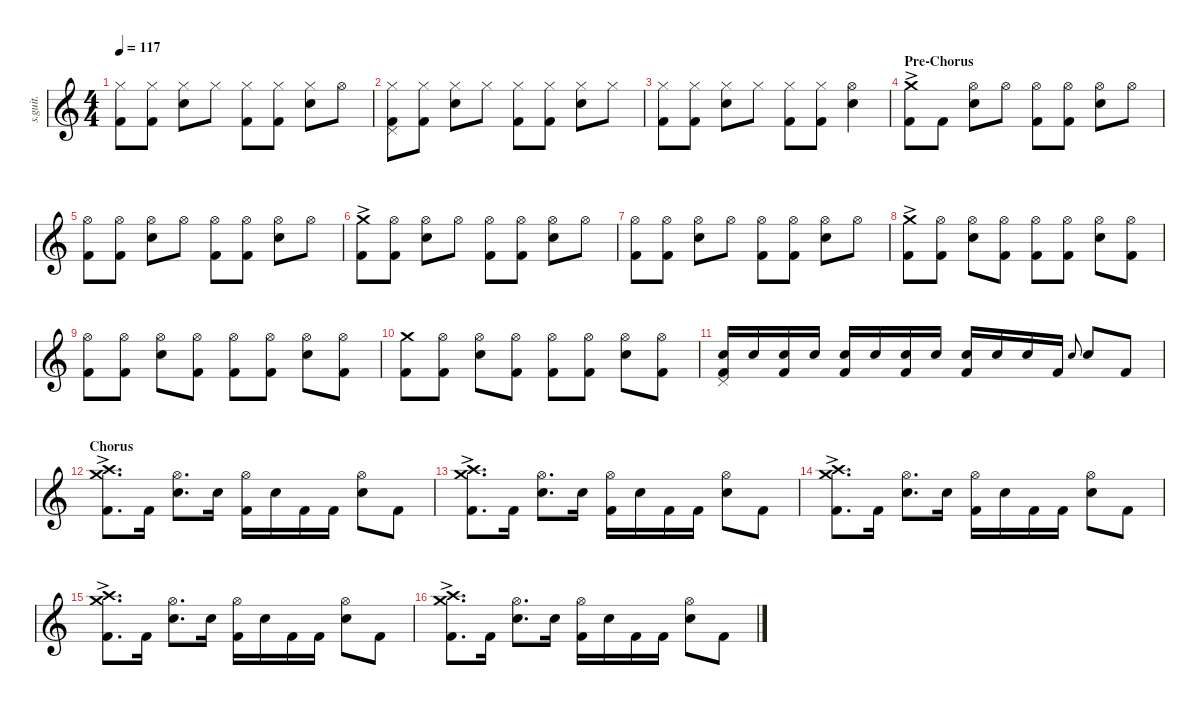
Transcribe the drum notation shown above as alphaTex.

\defaultSystemsLayout 4
\hideDynamics
\bracketExtendMode nobrackets
\track ("Dave Grohl" "s.guit.") {instrument percussion}
\staff {score}
\articulation defaults
\ts (4 4)
\tempo 117
\clef g2
\ks c
("Hi-Hat (closed)" "Kick (hit) 2").8{lyrics (0 "") lyrics (1 "") lyrics (2 "") lyrics (3 "") lyrics (4 "") dy mf} ("Hi-Hat (closed)" "Kick (hit) 2").8{lyrics (0 "") lyrics (1 "") lyrics (2 "") lyrics (3 "") lyrics (4 "")} ("Hi-Hat (closed)" "Snare (hit) 2").8{lyrics (0 "") lyrics (1 "") lyrics (2 "") lyrics (3 "") lyrics (4 "")} "Hi-Hat (closed)".8{lyrics (0 "") lyrics (1 "") lyrics (2 "") lyrics (3 "") lyrics (4 "")} ("Hi-Hat (closed)" "Kick (hit) 2").8{lyrics (0 "") lyrics (1 "") lyrics (2 "") lyrics (3 "") lyrics (4 "")} ("Hi-Hat (closed)" "Kick (hit) 2").8{lyrics (0 "") lyrics (1 "") lyrics (2 "") lyrics (3 "") lyrics (4 "")} ("Hi-Hat (closed)" "Snare (hit) 2").8{lyrics (0 "") lyrics (1 "") lyrics (2 "") lyrics (3 "") lyrics (4 "")} "Hi-Hat (open)".8{lyrics (0 "") lyrics (1 "") lyrics (2 "") lyrics (3 "") lyrics (4 "")} |
("Hi-Hat (closed)" "Kick (hit) 2" "Pedal Hi-Hat (hit)").8{lyrics (0 "") lyrics (1 "") lyrics (2 "") lyrics (3 "") lyrics (4 "")} ("Hi-Hat (closed)" "Kick (hit) 2").8{lyrics (0 "") lyrics (1 "") lyrics (2 "") lyrics (3 "") lyrics (4 "")} ("Hi-Hat (closed)" "Snare (hit) 2").8{lyrics (0 "") lyrics (1 "") lyrics (2 "") lyrics (3 "") lyrics (4 "")} "Hi-Hat (closed)".8{lyrics (0 "") lyrics (1 "") lyrics (2 "") lyrics (3 "") lyrics (4 "")} ("Hi-Hat (closed)" "Kick (hit) 2").8{lyrics (0 "") lyrics (1 "") lyrics (2 "") lyrics (3 "") lyrics (4 "")} ("Hi-Hat (closed)" "Kick (hit) 2").8{lyrics (0 "") lyrics (1 "") lyrics (2 "") lyrics (3 "") lyrics (4 "")} ("Hi-Hat (closed)" "Snare (hit) 2").8{lyrics (0 "") lyrics (1 "") lyrics (2 "") lyrics (3 "") lyrics (4 "")} "Hi-Hat (closed)".8{lyrics (0 "") lyrics (1 "") lyrics (2 "") lyrics (3 "") lyrics (4 "")} |
("Hi-Hat (closed)" "Kick (hit) 2").8{lyrics (0 "") lyrics (1 "") lyrics (2 "") lyrics (3 "") lyrics (4 "")} ("Hi-Hat (closed)" "Kick (hit) 2").8{lyrics (0 "") lyrics (1 "") lyrics (2 "") lyrics (3 "") lyrics (4 "")} ("Hi-Hat (closed)" "Snare (hit) 2").8{lyrics (0 "") lyrics (1 "") lyrics (2 "") lyrics (3 "") lyrics (4 "")} "Hi-Hat (closed)".8{lyrics (0 "") lyrics (1 "") lyrics (2 "") lyrics (3 "") lyrics (4 "")} ("Hi-Hat (closed)" "Kick (hit) 2").8{lyrics (0 "") lyrics (1 "") lyrics (2 "") lyrics (3 "") lyrics (4 "")} ("Hi-Hat (closed)" "Kick (hit) 2").8{lyrics (0 "") lyrics (1 "") lyrics (2 "") lyrics (3 "") lyrics (4 "")} ("Hi-Hat (open)" "Snare (hit) 2").4{lyrics (0 "") lyrics (1 "") lyrics (2 "") lyrics (3 "") lyrics (4 "")} |
\section ("" "Pre-Chorus")
("Crash medium (hit)"{ac} "Kick (hit) 2").8{lyrics (0 "") lyrics (1 "") lyrics (2 "") lyrics (3 "") lyrics (4 "") dy f} "Kick (hit) 2".8{lyrics (0 "") lyrics (1 "") lyrics (2 "") lyrics (3 "") lyrics (4 "")} ("Hi-Hat (open)" "Snare (hit) 2").8{lyrics (0 "") lyrics (1 "") lyrics (2 "") lyrics (3 "") lyrics (4 "")} "Hi-Hat (open)".8{lyrics (0 "") lyrics (1 "") lyrics (2 "") lyrics (3 "") lyrics (4 "")} ("Hi-Hat (open)" "Kick (hit) 2").8{lyrics (0 "") lyrics (1 "") lyrics (2 "") lyrics (3 "") lyrics (4 "")} ("Hi-Hat (open)" "Kick (hit) 2").8{lyrics (0 "") lyrics (1 "") lyrics (2 "") lyrics (3 "") lyrics (4 "")} ("Hi-Hat (open)" "Snare (hit) 2").8{lyrics (0 "") lyrics (1 "") lyrics (2 "") lyrics (3 "") lyrics (4 "")} "Hi-Hat (open)".8{lyrics (0 "") lyrics (1 "") lyrics (2 "") lyrics (3 "") lyrics (4 "")} |
("Hi-Hat (open)" "Kick (hit) 2").8{lyrics (0 "") lyrics (1 "") lyrics (2 "") lyrics (3 "") lyrics (4 "")} ("Hi-Hat (open)" "Kick (hit) 2").8{lyrics (0 "") lyrics (1 "") lyrics (2 "") lyrics (3 "") lyrics (4 "")} ("Hi-Hat (open)" "Snare (hit) 2").8{lyrics (0 "") lyrics (1 "") lyrics (2 "") lyrics (3 "") lyrics (4 "")} "Hi-Hat (open)".8{lyrics (0 "") lyrics (1 "") lyrics (2 "") lyrics (3 "") lyrics (4 "")} ("Hi-Hat (open)" "Kick (hit) 2").8{lyrics (0 "") lyrics (1 "") lyrics (2 "") lyrics (3 "") lyrics (4 "")} ("Hi-Hat (open)" "Kick (hit) 2").8{lyrics (0 "") lyrics (1 "") lyrics (2 "") lyrics (3 "") lyrics (4 "")} ("Hi-Hat (open)" "Snare (hit) 2").8{lyrics (0 "") lyrics (1 "") lyrics (2 "") lyrics (3 "") lyrics (4 "")} "Hi-Hat (open)".8{lyrics (0 "") lyrics (1 "") lyrics (2 "") lyrics (3 "") lyrics (4 "")} |
("Crash medium (hit)"{ac} "Kick (hit) 2").8{lyrics (0 "") lyrics (1 "") lyrics (2 "") lyrics (3 "") lyrics (4 "")} ("Hi-Hat (open)" "Kick (hit) 2").8{lyrics (0 "") lyrics (1 "") lyrics (2 "") lyrics (3 "") lyrics (4 "")} ("Hi-Hat (open)" "Snare (hit) 2").8{lyrics (0 "") lyrics (1 "") lyrics (2 "") lyrics (3 "") lyrics (4 "")} "Hi-Hat (open)".8{lyrics (0 "") lyrics (1 "") lyrics (2 "") lyrics (3 "") lyrics (4 "")} ("Hi-Hat (open)" "Kick (hit) 2").8{lyrics (0 "") lyrics (1 "") lyrics (2 "") lyrics (3 "") lyrics (4 "")} ("Hi-Hat (open)" "Kick (hit) 2").8{lyrics (0 "") lyrics (1 "") lyrics (2 "") lyrics (3 "") lyrics (4 "")} ("Hi-Hat (open)" "Snare (hit) 2").8{lyrics (0 "") lyrics (1 "") lyrics (2 "") lyrics (3 "") lyrics (4 "")} "Hi-Hat (open)".8{lyrics (0 "") lyrics (1 "") lyrics (2 "") lyrics (3 "") lyrics (4 "")} |
("Hi-Hat (open)" "Kick (hit) 2").8{lyrics (0 "") lyrics (1 "") lyrics (2 "") lyrics (3 "") lyrics (4 "")} ("Hi-Hat (open)" "Kick (hit) 2").8{lyrics (0 "") lyrics (1 "") lyrics (2 "") lyrics (3 "") lyrics (4 "")} ("Hi-Hat (open)" "Snare (hit) 2").8{lyrics (0 "") lyrics (1 "") lyrics (2 "") lyrics (3 "") lyrics (4 "")} "Hi-Hat (open)".8{lyrics (0 "") lyrics (1 "") lyrics (2 "") lyrics (3 "") lyrics (4 "")} ("Hi-Hat (open)" "Kick (hit) 2").8{lyrics (0 "") lyrics (1 "") lyrics (2 "") lyrics (3 "") lyrics (4 "")} ("Hi-Hat (open)" "Kick (hit) 2").8{lyrics (0 "") lyrics (1 "") lyrics (2 "") lyrics (3 "") lyrics (4 "")} ("Hi-Hat (open)" "Snare (hit) 2").8{lyrics (0 "") lyrics (1 "") lyrics (2 "") lyrics (3 "") lyrics (4 "")} "Hi-Hat (open)".8{lyrics (0 "") lyrics (1 "") lyrics (2 "") lyrics (3 "") lyrics (4 "")} |
("Crash medium (hit)"{ac} "Kick (hit) 2").8{lyrics (0 "") lyrics (1 "") lyrics (2 "") lyrics (3 "") lyrics (4 "")} ("Hi-Hat (open)" "Kick (hit) 2").8{lyrics (0 "") lyrics (1 "") lyrics (2 "") lyrics (3 "") lyrics (4 "")} ("Hi-Hat (open)" "Snare (hit) 2").8{lyrics (0 "") lyrics (1 "") lyrics (2 "") lyrics (3 "") lyrics (4 "")} ("Hi-Hat (open)" "Kick (hit) 2").8{lyrics (0 "") lyrics (1 "") lyrics (2 "") lyrics (3 "") lyrics (4 "")} ("Hi-Hat (open)" "Kick (hit) 2").8{lyrics (0 "") lyrics (1 "") lyrics (2 "") lyrics (3 "") lyrics (4 "")} ("Hi-Hat (open)" "Kick (hit) 2").8{lyrics (0 "") lyrics (1 "") lyrics (2 "") lyrics (3 "") lyrics (4 "")} ("Hi-Hat (open)" "Snare (hit) 2").8{lyrics (0 "") lyrics (1 "") lyrics (2 "") lyrics (3 "") lyrics (4 "")} ("Hi-Hat (open)" "Kick (hit) 2").8{lyrics (0 "") lyrics (1 "") lyrics (2 "") lyrics (3 "") lyrics (4 "")} |
("Hi-Hat (open)" "Kick (hit) 2").8{lyrics (0 "") lyrics (1 "") lyrics (2 "") lyrics (3 "") lyrics (4 "")} ("Hi-Hat (open)" "Kick (hit) 2").8{lyrics (0 "") lyrics (1 "") lyrics (2 "") lyrics (3 "") lyrics (4 "")} ("Hi-Hat (open)" "Snare (hit) 2").8{lyrics (0 "") lyrics (1 "") lyrics (2 "") lyrics (3 "") lyrics (4 "")} ("Hi-Hat (open)" "Kick (hit) 2").8{lyrics (0 "") lyrics (1 "") lyrics (2 "") lyrics (3 "") lyrics (4 "")} ("Hi-Hat (open)" "Kick (hit) 2").8{lyrics (0 "") lyrics (1 "") lyrics (2 "") lyrics (3 "") lyrics (4 "")} ("Hi-Hat (open)" "Kick (hit) 2").8{lyrics (0 "") lyrics (1 "") lyrics (2 "") lyrics (3 "") lyrics (4 "")} ("Hi-Hat (open)" "Snare (hit) 2").8{lyrics (0 "") lyrics (1 "") lyrics (2 "") lyrics (3 "") lyrics (4 "")} ("Hi-Hat (open)" "Kick (hit) 2").8{lyrics (0 "") lyrics (1 "") lyrics (2 "") lyrics (3 "") lyrics (4 "")} |
("Kick (hit) 2" "Crash medium (hit)").8{lyrics (0 "") lyrics (1 "") lyrics (2 "") lyrics (3 "") lyrics (4 "")} ("Hi-Hat (open)" "Kick (hit) 2").8{lyrics (0 "") lyrics (1 "") lyrics (2 "") lyrics (3 "") lyrics (4 "")} ("Hi-Hat (open)" "Snare (hit) 2").8{lyrics (0 "") lyrics (1 "") lyrics (2 "") lyrics (3 "") lyrics (4 "")} ("Hi-Hat (open)" "Kick (hit) 2").8{lyrics (0 "") lyrics (1 "") lyrics (2 "") lyrics (3 "") lyrics (4 "")} ("Hi-Hat (open)" "Kick (hit) 2").8{lyrics (0 "") lyrics (1 "") lyrics (2 "") lyrics (3 "") lyrics (4 "")} ("Hi-Hat (open)" "Kick (hit) 2").8{lyrics (0 "") lyrics (1 "") lyrics (2 "") lyrics (3 "") lyrics (4 "")} ("Hi-Hat (open)" "Snare (hit) 2").8{lyrics (0 "") lyrics (1 "") lyrics (2 "") lyrics (3 "") lyrics (4 "")} ("Hi-Hat (open)" "Kick (hit) 2").8{lyrics (0 "") lyrics (1 "") lyrics (2 "") lyrics (3 "") lyrics (4 "")} |
("Snare (hit) 2" "Kick (hit) 2" "Pedal Hi-Hat (hit)").16{lyrics (0 "") lyrics (1 "") lyrics (2 "") lyrics (3 "") lyrics (4 "")} "Snare (hit) 2".16{lyrics (0 "") lyrics (1 "") lyrics (2 "") lyrics (3 "") lyrics (4 "")} ("Snare (hit) 2" "Kick (hit) 2").16{lyrics (0 "") lyrics (1 "") lyrics (2 "") lyrics (3 "") lyrics (4 "")} "Snare (hit) 2".16{lyrics (0 "") lyrics (1 "") lyrics (2 "") lyrics (3 "") lyrics (4 "")} ("Snare (hit) 2" "Kick (hit) 2").16{lyrics (0 "") lyrics (1 "") lyrics (2 "") lyrics (3 "") lyrics (4 "")} "Snare (hit) 2".16{lyrics (0 "") lyrics (1 "") lyrics (2 "") lyrics (3 "") lyrics (4 "")} ("Snare (hit) 2" "Kick (hit) 2").16{lyrics (0 "") lyrics (1 "") lyrics (2 "") lyrics (3 "") lyrics (4 "")} "Snare (hit) 2".16{lyrics (0 "") lyrics (1 "") lyrics (2 "") lyrics (3 "") lyrics (4 "")} ("Snare (hit) 2" "Kick (hit) 2").16{lyrics (0 "") lyrics (1 "") lyrics (2 "") lyrics (3 "") lyrics (4 "")} "Snare (hit) 2".16{lyrics (0 "") lyrics (1 "") lyrics (2 "") lyrics (3 "") lyrics (4 "")} "Snare (hit) 2".16{lyrics (0 "") lyrics (1 "") lyrics (2 "") lyrics (3 "") lyrics (4 "")} "Kick (hit) 2".16{lyrics (0 "") lyrics (1 "") lyrics (2 "") lyrics (3 "") lyrics (4 "")} "Snare (hit) 2".8{lyrics (0 "") lyrics (1 "") lyrics (2 "") lyrics (3 "") lyrics (4 "") gr onbeat} "Snare (hit) 2".8{lyrics (0 "") lyrics (1 "") lyrics (2 "") lyrics (3 "") lyrics (4 "")} "Kick (hit) 2".8{lyrics (0 "") lyrics (1 "") lyrics (2 "") lyrics (3 "") lyrics (4 "")} |
\section ("" "Chorus")
("Crash medium (hit)"{ac} "Kick (hit) 2" "Crash high (hit)").8{d lyrics (0 "") lyrics (1 "") lyrics (2 "") lyrics (3 "") lyrics (4 "")} "Kick (hit) 2".16{lyrics (0 "") lyrics (1 "") lyrics (2 "") lyrics (3 "") lyrics (4 "")} ("Hi-Hat (open)" "Snare (hit) 2").8{d lyrics (0 "") lyrics (1 "") lyrics (2 "") lyrics (3 "") lyrics (4 "")} "Snare (hit) 2".16{lyrics (0 "") lyrics (1 "") lyrics (2 "") lyrics (3 "") lyrics (4 "")} ("Hi-Hat (open)" "Kick (hit) 2").16{lyrics (0 "") lyrics (1 "") lyrics (2 "") lyrics (3 "") lyrics (4 "")} "Snare (hit) 2".16{lyrics (0 "") lyrics (1 "") lyrics (2 "") lyrics (3 "") lyrics (4 "")} "Kick (hit) 2".16{lyrics (0 "") lyrics (1 "") lyrics (2 "") lyrics (3 "") lyrics (4 "")} "Kick (hit) 2".16{lyrics (0 "") lyrics (1 "") lyrics (2 "") lyrics (3 "") lyrics (4 "")} ("Hi-Hat (open)" "Snare (hit) 2").8{lyrics (0 "") lyrics (1 "") lyrics (2 "") lyrics (3 "") lyrics (4 "")} "Kick (hit) 2".8{lyrics (0 "") lyrics (1 "") lyrics (2 "") lyrics (3 "") lyrics (4 "")} |
("Crash medium (hit)"{ac} "Kick (hit) 2" "Crash high (hit)").8{d lyrics (0 "") lyrics (1 "") lyrics (2 "") lyrics (3 "") lyrics (4 "")} "Kick (hit) 2".16{lyrics (0 "") lyrics (1 "") lyrics (2 "") lyrics (3 "") lyrics (4 "")} ("Hi-Hat (open)" "Snare (hit) 2").8{d lyrics (0 "") lyrics (1 "") lyrics (2 "") lyrics (3 "") lyrics (4 "")} "Snare (hit) 2".16{lyrics (0 "") lyrics (1 "") lyrics (2 "") lyrics (3 "") lyrics (4 "")} ("Hi-Hat (open)" "Kick (hit) 2").16{lyrics (0 "") lyrics (1 "") lyrics (2 "") lyrics (3 "") lyrics (4 "")} "Snare (hit) 2".16{lyrics (0 "") lyrics (1 "") lyrics (2 "") lyrics (3 "") lyrics (4 "")} "Kick (hit) 2".16{lyrics (0 "") lyrics (1 "") lyrics (2 "") lyrics (3 "") lyrics (4 "")} "Kick (hit) 2".16{lyrics (0 "") lyrics (1 "") lyrics (2 "") lyrics (3 "") lyrics (4 "")} ("Hi-Hat (open)" "Snare (hit) 2").8{lyrics (0 "") lyrics (1 "") lyrics (2 "") lyrics (3 "") lyrics (4 "")} "Kick (hit) 2".8{lyrics (0 "") lyrics (1 "") lyrics (2 "") lyrics (3 "") lyrics (4 "")} |
("Crash medium (hit)"{ac} "Kick (hit) 2" "Crash high (hit)").8{d lyrics (0 "") lyrics (1 "") lyrics (2 "") lyrics (3 "") lyrics (4 "")} "Kick (hit) 2".16{lyrics (0 "") lyrics (1 "") lyrics (2 "") lyrics (3 "") lyrics (4 "")} ("Hi-Hat (open)" "Snare (hit) 2").8{d lyrics (0 "") lyrics (1 "") lyrics (2 "") lyrics (3 "") lyrics (4 "")} "Snare (hit) 2".16{lyrics (0 "") lyrics (1 "") lyrics (2 "") lyrics (3 "") lyrics (4 "")} ("Hi-Hat (open)" "Kick (hit) 2").16{lyrics (0 "") lyrics (1 "") lyrics (2 "") lyrics (3 "") lyrics (4 "")} "Snare (hit) 2".16{lyrics (0 "") lyrics (1 "") lyrics (2 "") lyrics (3 "") lyrics (4 "")} "Kick (hit) 2".16{lyrics (0 "") lyrics (1 "") lyrics (2 "") lyrics (3 "") lyrics (4 "")} "Kick (hit) 2".16{lyrics (0 "") lyrics (1 "") lyrics (2 "") lyrics (3 "") lyrics (4 "")} ("Hi-Hat (open)" "Snare (hit) 2").8{lyrics (0 "") lyrics (1 "") lyrics (2 "") lyrics (3 "") lyrics (4 "")} "Kick (hit) 2".8{lyrics (0 "") lyrics (1 "") lyrics (2 "") lyrics (3 "") lyrics (4 "")} |
("Crash medium (hit)"{ac} "Kick (hit) 2" "Crash high (hit)").8{d lyrics (0 "") lyrics (1 "") lyrics (2 "") lyrics (3 "") lyrics (4 "")} "Kick (hit) 2".16{lyrics (0 "") lyrics (1 "") lyrics (2 "") lyrics (3 "") lyrics (4 "")} ("Hi-Hat (open)" "Snare (hit) 2").8{d lyrics (0 "") lyrics (1 "") lyrics (2 "") lyrics (3 "") lyrics (4 "")} "Snare (hit) 2".16{lyrics (0 "") lyrics (1 "") lyrics (2 "") lyrics (3 "") lyrics (4 "")} ("Hi-Hat (open)" "Kick (hit) 2").16{lyrics (0 "") lyrics (1 "") lyrics (2 "") lyrics (3 "") lyrics (4 "")} "Snare (hit) 2".16{lyrics (0 "") lyrics (1 "") lyrics (2 "") lyrics (3 "") lyrics (4 "")} "Kick (hit) 2".16{lyrics (0 "") lyrics (1 "") lyrics (2 "") lyrics (3 "") lyrics (4 "")} "Kick (hit) 2".16{lyrics (0 "") lyrics (1 "") lyrics (2 "") lyrics (3 "") lyrics (4 "")} ("Hi-Hat (open)" "Snare (hit) 2").8{lyrics (0 "") lyrics (1 "") lyrics (2 "") lyrics (3 "") lyrics (4 "")} "Kick (hit) 2".8{lyrics (0 "") lyrics (1 "") lyrics (2 "") lyrics (3 "") lyrics (4 "")} |
("Crash medium (hit)"{ac} "Kick (hit) 2" "Crash high (hit)").8{d lyrics (0 "") lyrics (1 "") lyrics (2 "") lyrics (3 "") lyrics (4 "")} "Kick (hit) 2".16{lyrics (0 "") lyrics (1 "") lyrics (2 "") lyrics (3 "") lyrics (4 "")} ("Hi-Hat (open)" "Snare (hit) 2").8{d lyrics (0 "") lyrics (1 "") lyrics (2 "") lyrics (3 "") lyrics (4 "")} "Snare (hit) 2".16{lyrics (0 "") lyrics (1 "") lyrics (2 "") lyrics (3 "") lyrics (4 "")} ("Hi-Hat (open)" "Kick (hit) 2").16{lyrics (0 "") lyrics (1 "") lyrics (2 "") lyrics (3 "") lyrics (4 "")} "Snare (hit) 2".16{lyrics (0 "") lyrics (1 "") lyrics (2 "") lyrics (3 "") lyrics (4 "")} "Kick (hit) 2".16{lyrics (0 "") lyrics (1 "") lyrics (2 "") lyrics (3 "") lyrics (4 "")} "Kick (hit) 2".16{lyrics (0 "") lyrics (1 "") lyrics (2 "") lyrics (3 "") lyrics (4 "")} ("Hi-Hat (open)" "Snare (hit) 2").8{lyrics (0 "") lyrics (1 "") lyrics (2 "") lyrics (3 "") lyrics (4 "")} "Kick (hit) 2".8{lyrics (0 "") lyrics (1 "") lyrics (2 "") lyrics (3 "") lyrics (4 "")}
